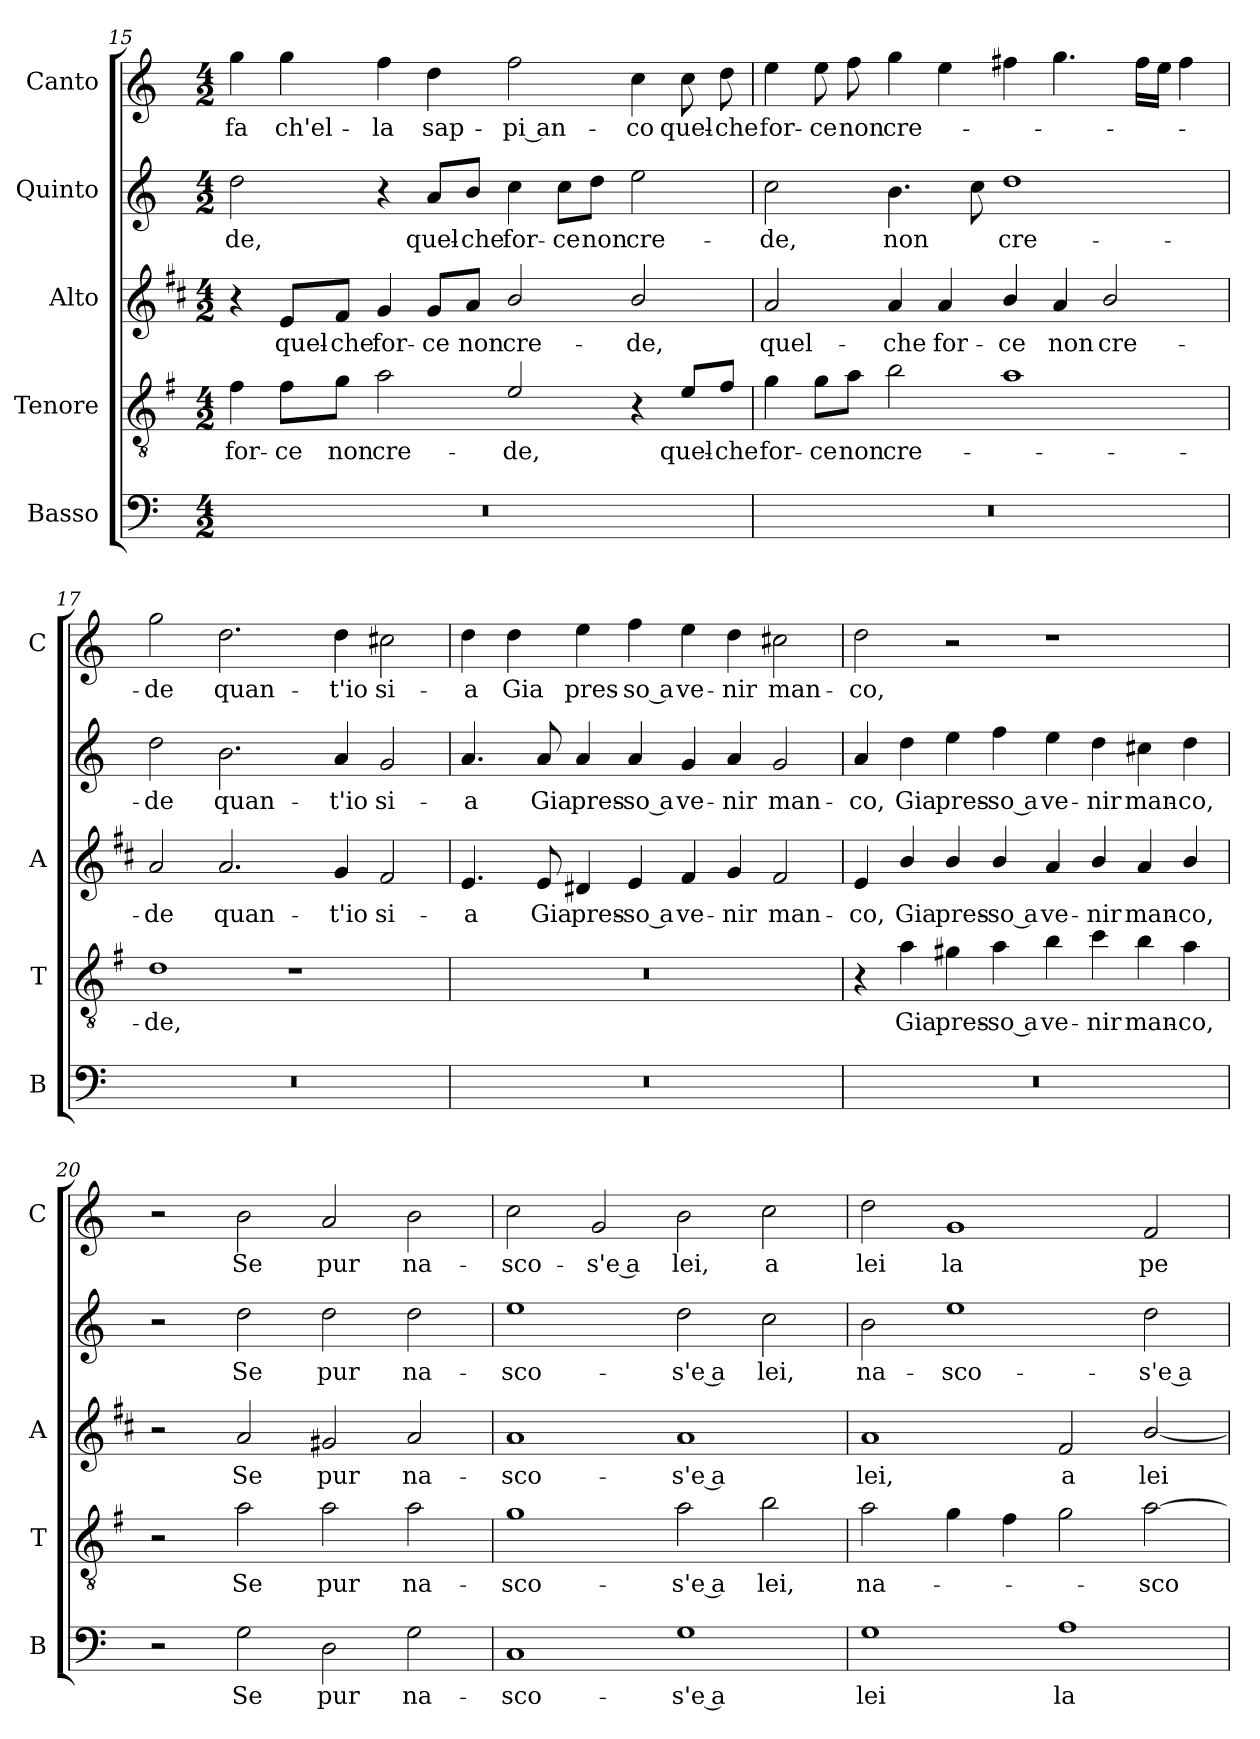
**kern	**text	**kern	**text	**kern	**text	**kern	**text	**kern	**text
*part5	*part5	*part4	*part4	*part3	*part3	*part2	*part2	*part1	*part1
*staff5	*staff5	*staff4	*staff4	*staff3	*staff3	*staff2	*staff2	*staff1	*staff1
*I"Basso	*	*I"Tenore	*	*I"Alto	*	*I"Quinto	*	*I"Canto	*
*I'B	*	*I'T	*	*I'A	*	*	*	*I'C	*
!!LO:LB:g=z
*clefF4	*	*clefGv2	*	*clefG2	*	*clefG2	*	*clefG2	*
*	*	*ITrd4c7	*	*ITrd1c2	*	*	*	*	*
*k[]	*	*k[]	*	*k[]	*	*k[]	*	*k[]	*
*C:	*	*C:	*	*C:	*	*C:	*	*C:	*
*M4/2	*	*M4/2	*	*M4/2	*	*M4/2	*	*M4/2	*
=15	=15	=15	=15	=15	=15	=15	=15	=15	=15
!	!	!	!LO:LY:b	!	!	!	!LO:LY:b	!	!LO:LY:b
0r	.	4B\	for-	4r	.	2dd\	-de,	4gg\	fa
!	!	!	!LO:LY:b	!	!LO:LY:b	!	!	!	!LO:LY:b
.	.	8B\L	-ce	8d/L	quel-	.	.	4gg\	ch'el-
!	!	!	!LO:LY:b	!	!LO:LY:b	!	!	!	!
.	.	8c\J	non	8e/J	-che	.	.	.	.
!	!	!	!LO:LY:b	!	!LO:LY:b	!	!	!	!LO:LY:b
.	.	2d\	cre-	4f/	for-	4r	.	4ff\	-la
!	!	!	!	!	!LO:LY:b	!	!LO:LY:b	!	!LO:LY:b
.	.	.	.	8f/L	-ce	8a/L	quel-	4dd\	sap-
!	!	!	!	!	!LO:LY:b	!	!LO:LY:b	!	!
.	.	.	.	8g/J	non	8b/J	-che	.	.
!	!	!	!LO:LY:b	!	!LO:LY:b	!	!LO:LY:b	!	!LO:LY:b
.	.	2A/	-de,	2a/	cre-	4cc\	for-	2ff\	-pi an-
!	!	!	!	!	!	!	!LO:LY:b	!	!
.	.	.	.	.	.	8cc\L	-ce	.	.
!	!	!	!	!	!	!	!LO:LY:b	!	!
.	.	.	.	.	.	8dd\J	non	.	.
!	!	!	!	!	!LO:LY:b	!	!LO:LY:b	!	!LO:LY:b
.	.	4r	.	2a/	-de,	2ee\	cre-	4cc\	-co
!	!	!	!LO:LY:b	!	!	!	!	!	!LO:LY:b
.	.	8A/L	quel-	.	.	.	.	8cc\	quel-
!	!	!	!LO:LY:b	!	!	!	!	!	!LO:LY:b
.	.	8B/J	-che	.	.	.	.	8dd\	-che
=16	=16	=16	=16	=16	=16	=16	=16	=16	=16
!	!	!	!LO:LY:b	!	!LO:LY:b	!	!LO:LY:b	!	!LO:LY:b
0r	.	4c\	for-	2g/	quel-	2cc\	-de,	4ee\	for-
!	!	!	!LO:LY:b	!	!	!	!	!	!LO:LY:b
.	.	8c\L	-ce	.	.	.	.	8ee\	-ce
!	!	!	!LO:LY:b	!	!	!	!	!	!LO:LY:b
.	.	8d\J	non	.	.	.	.	8ff\	non
!	!	!	!LO:LY:b	!	!LO:LY:b	!	!LO:LY:b	!	!LO:LY:b
.	.	2e\	cre-	4g/	-che	4.b\	non	4gg\	cre-
!	!	!	!	!	!LO:LY:b	!	!	!	!
.	.	.	.	4g/	for-	.	.	4ee\	.
.	.	.	.	.	.	8cc\	.	.	.
!	!	!	!	!	!LO:LY:b	!	!LO:LY:b	!	!
.	.	1d	.	4a/	-ce	1dd	cre-	4ff#X\	.
!	!	!	!	!	!LO:LY:b	!	!	!	!
.	.	.	.	4g/	non	.	.	4.gg\	.
!	!	!	!	!	!LO:LY:b	!	!	!	!
.	.	.	.	2a/	cre-	.	.	.	.
.	.	.	.	.	.	.	.	16ff#\LL	.
.	.	.	.	.	.	.	.	16ee\JJ	.
.	.	.	.	.	.	.	.	4ff#\	.
=17	=17	=17	=17	=17	=17	=17	=17	=17	=17
!	!	!	!LO:LY:b	!	!LO:LY:b	!	!LO:LY:b	!	!LO:LY:b
0r	.	1G	-de,	2g/	-de	2dd\	-de	2gg\	-de
!	!	!	!	!	!LO:LY:b	!	!LO:LY:b	!	!LO:LY:b
.	.	.	.	2.g/	quan-	2.b\	quan-	2.dd\	quan-
.	.	1r	.	.	.	.	.	.	.
!	!	!	!	!	!LO:LY:b	!	!LO:LY:b	!	!LO:LY:b
.	.	.	.	4f/	-t'io	4a/	-t'io	4dd\	-t'io
!	!	!	!	!	!LO:LY:b	!	!LO:LY:b	!	!LO:LY:b
.	.	.	.	2e/	si-	2g/	si-	2cc#X\	si-
!!LO:PB:g=z
=18	=18	=18	=18	=18	=18	=18	=18	=18	=18
!	!	!	!	!	!LO:LY:b	!	!LO:LY:b	!	!LO:LY:b
0r	.	0r	.	4.d/	-a	4.a/	-a	4dd\	-a
!	!	!	!	!	!	!	!	!	!LO:LY:b
.	.	.	.	.	.	.	.	4dd\	Gia
!	!	!	!	!	!LO:LY:b	!	!LO:LY:b	!	!
.	.	.	.	8d/	Gia	8a/	Gia	.	.
!	!	!	!	!	!LO:LY:b	!	!LO:LY:b	!	!LO:LY:b
.	.	.	.	4c#X/	pres-	4a/	pres-	4ee\	pres-
!	!	!	!	!	!LO:LY:b	!	!LO:LY:b	!	!LO:LY:b
.	.	.	.	4d/	-so a	4a/	-so a	4ff\	-so a
!	!	!	!	!	!LO:LY:b	!	!LO:LY:b	!	!LO:LY:b
.	.	.	.	4e/	ve-	4g/	ve-	4ee\	ve-
!	!	!	!	!	!LO:LY:b	!	!LO:LY:b	!	!LO:LY:b
.	.	.	.	4f/	-nir	4a/	-nir	4dd\	-nir
!	!	!	!	!	!LO:LY:b	!	!LO:LY:b	!	!LO:LY:b
.	.	.	.	2e/	man-	2g/	man-	2cc#X\	man-
=19	=19	=19	=19	=19	=19	=19	=19	=19	=19
!	!	!	!	!	!LO:LY:b	!	!LO:LY:b	!	!LO:LY:b
0r	.	4r	.	4d/	-co,	4a/	-co,	2dd\	-co,
!	!	!	!LO:LY:b	!	!LO:LY:b	!	!LO:LY:b	!	!
.	.	4d\	Gia	4a/	Gia	4dd\	Gia	.	.
!	!	!	!LO:LY:b	!	!LO:LY:b	!	!LO:LY:b	!	!
.	.	4c#X\	pres-	4a/	pres-	4ee\	pres-	2r	.
!	!	!	!LO:LY:b	!	!LO:LY:b	!	!LO:LY:b	!	!
.	.	4d\	-so a	4a/	-so a	4ff\	-so a	.	.
!	!	!	!LO:LY:b	!	!LO:LY:b	!	!LO:LY:b	!	!
.	.	4e\	ve-	4g/	ve-	4ee\	ve-	1r	.
!	!	!	!LO:LY:b	!	!LO:LY:b	!	!LO:LY:b	!	!
.	.	4f\	-nir	4a/	-nir	4dd\	-nir	.	.
!	!	!	!LO:LY:b	!	!LO:LY:b	!	!LO:LY:b	!	!
.	.	4e\	man-	4g/	man-	4cc#X\	man-	.	.
!	!	!	!LO:LY:b	!	!LO:LY:b	!	!LO:LY:b	!	!
.	.	4d\	-co,	4a/	-co,	4dd\	-co,	.	.
=20	=20	=20	=20	=20	=20	=20	=20	=20	=20
2r	.	2r	.	2r	.	2r	.	2r	.
!	!LO:LY:b	!	!LO:LY:b	!	!LO:LY:b	!	!LO:LY:b	!	!LO:LY:b
2G\	-Se	2d\	Se	2g/	Se	2dd\	Se	2b\	Se
!	!LO:LY:b	!	!LO:LY:b	!	!LO:LY:b	!	!LO:LY:b	!	!LO:LY:b
2D\	pur	2d\	pur	2f#X/	pur	2dd\	pur	2a/	pur
!	!LO:LY:b	!	!LO:LY:b	!	!LO:LY:b	!	!LO:LY:b	!	!LO:LY:b
2G\	na-	2d\	na-	2g/	na-	2dd\	na-	2b\	na-
=21	=21	=21	=21	=21	=21	=21	=21	=21	=21
!	!LO:LY:b	!	!LO:LY:b	!	!LO:LY:b	!	!LO:LY:b	!	!LO:LY:b
1C	-sco-	1c	-sco-	1g	-sco-	1ee	-sco-	2cc\	-sco-
!	!	!	!	!	!	!	!	!	!LO:LY:b
.	.	.	.	.	.	.	.	2g/	-s'e a
!	!LO:LY:b	!	!LO:LY:b	!	!LO:LY:b	!	!LO:LY:b	!	!LO:LY:b
1G	-s'e a	2d\	-s'e a	1g	-s'e a	2dd\	-s'e a	2b\	lei,
!	!	!	!LO:LY:b	!	!	!	!LO:LY:b	!	!LO:LY:b
.	.	2e\	lei,	.	.	2cc\	lei,	2cc\	a
!!LO:LB:g=z
=22	=22	=22	=22	=22	=22	=22	=22	=22	=22
!	!LO:LY:b	!	!LO:LY:b	!	!LO:LY:b	!	!LO:LY:b	!	!LO:LY:b
1G	lei	2d\	na-	1g	lei,	2b\	na-	2dd\	lei
!	!	!	!	!	!	!	!LO:LY:b	!	!LO:LY:b
.	.	4c\	.	.	.	1ee	-sco-	1g	la
.	.	4B\	.	.	.	.	.	.	.
!	!LO:LY:b	!	!	!	!LO:LY:b	!	!	!	!
1A	la	2c\	.	2e/	a	.	.	.	.
!	!	!	!LO:LY:b	!	!LO:LY:b	!	!LO:LY:b	!	!LO:LY:b
.	.	[2d\	-sco-	[2a/	lei	2dd\	-s'e a	2f/	pe-
=	=	=	=	=	=	=	=	=	=
*-	*-	*-	*-	*-	*-	*-	*-	*-	*-
